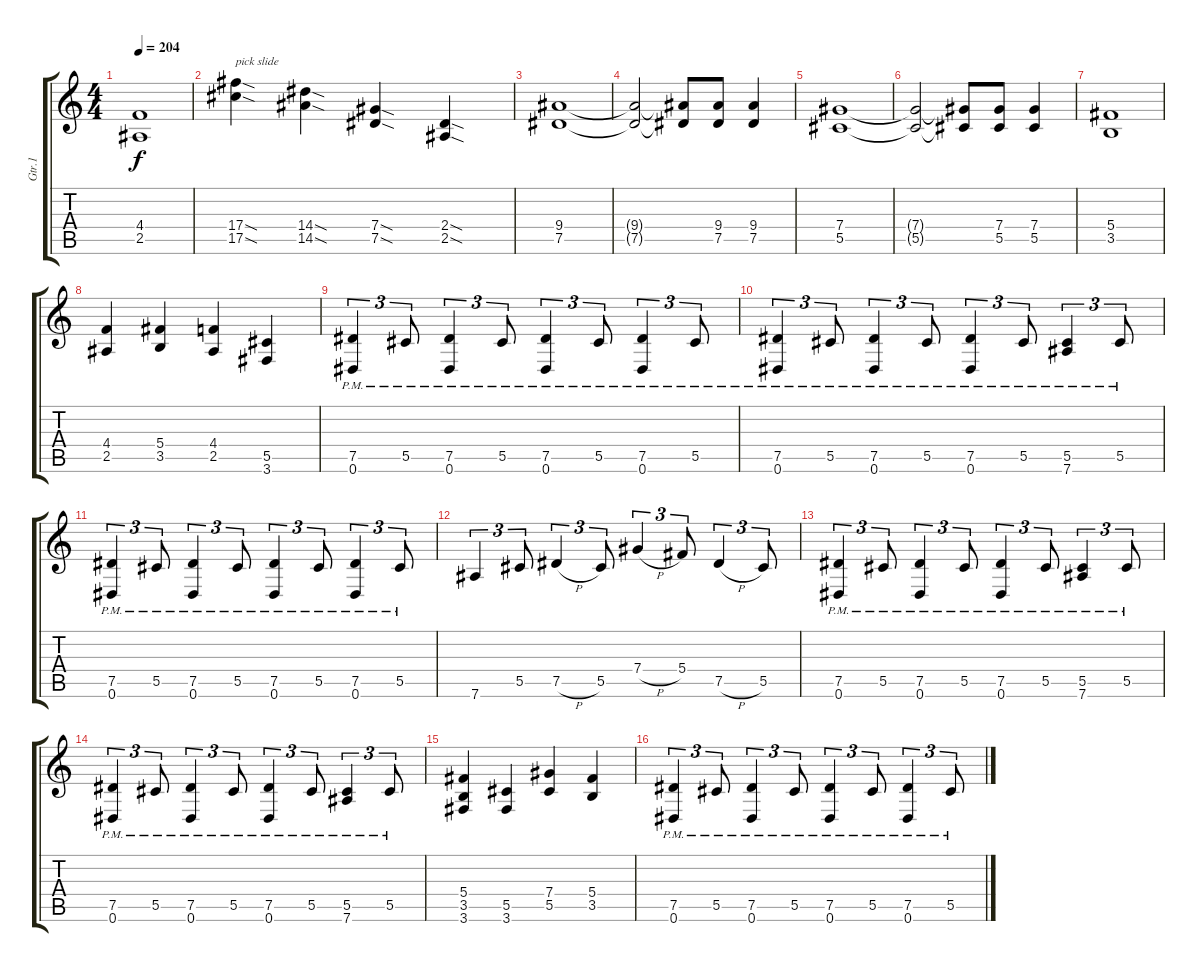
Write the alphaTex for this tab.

\track ("Gtr.1" "Gtr.1") {instrument distortionguitar}
\staff {score tabs}
\tuning (Eb4 Bb3 Gb3 Db3 Ab2 Eb2) {hide}
\ts (4 4)
\tempo 204
\clef g2
\ks c
(4.4 2.5).1{dy f} |
(17.4{sod} 17.5{sod}).4{txt "pick slide"} (14.4{sod} 14.5{sod}).4 (7.4{sod} 7.5{sod}).4 (2.4{sod} 2.5{sod}).4 |
(9.4 7.5).1 |
(9.4{t} 7.5{t}).2 (9.4{t} 7.5{t}).8 (9.4 7.5).8 (9.4 7.5).4 |
(7.4 5.5).1 |
(7.4{t} 5.5{t}).2 (7.4{t} 5.5{t}).8 (7.4 5.5).8 (7.4 5.5).4 |
(5.4 3.5).1 |
(4.4 2.5).4 (5.4 3.5).4 (4.4 2.5).4 (5.5 3.6).4 |
(7.5{pm} 0.6{pm}).4{tu (3 2)} 5.5{pm}.8{tu (3 2)} (7.5{pm} 0.6{pm}).4{tu (3 2)} 5.5{pm}.8{tu (3 2)} (7.5{pm} 0.6{pm}).4{tu (3 2)} 5.5{pm}.8{tu (3 2)} (7.5{pm} 0.6{pm}).4{tu (3 2)} 5.5{pm}.8{tu (3 2)} |
(7.5{pm} 0.6{pm}).4{tu (3 2)} 5.5{pm}.8{tu (3 2)} (7.5{pm} 0.6{pm}).4{tu (3 2)} 5.5{pm}.8{tu (3 2)} (7.5{pm} 0.6{pm}).4{tu (3 2)} 5.5{pm}.8{tu (3 2)} (5.5{pm} 7.6{pm}).4{tu (3 2)} 5.5{pm}.8{tu (3 2)} |
(7.5{pm} 0.6{pm}).4{tu (3 2)} 5.5{pm}.8{tu (3 2)} (7.5{pm} 0.6{pm}).4{tu (3 2)} 5.5{pm}.8{tu (3 2)} (7.5{pm} 0.6{pm}).4{tu (3 2)} 5.5{pm}.8{tu (3 2)} (7.5{pm} 0.6{pm}).4{tu (3 2)} 5.5{pm}.8{tu (3 2)} |
7.6.4{tu (3 2)} 5.5.8{tu (3 2)} 7.5{h}.4{tu (3 2)} 5.5.8{tu (3 2)} 7.4{h}.4{tu (3 2)} 5.4.8{tu (3 2)} 7.5{h}.4{tu (3 2)} 5.5.8{tu (3 2)} |
(7.5{pm} 0.6{pm}).4{tu (3 2)} 5.5{pm}.8{tu (3 2)} (7.5{pm} 0.6{pm}).4{tu (3 2)} 5.5{pm}.8{tu (3 2)} (7.5{pm} 0.6{pm}).4{tu (3 2)} 5.5{pm}.8{tu (3 2)} (5.5{pm} 7.6{pm}).4{tu (3 2)} 5.5{pm}.8{tu (3 2)} |
(7.5{pm} 0.6{pm}).4{tu (3 2)} 5.5{pm}.8{tu (3 2)} (7.5{pm} 0.6{pm}).4{tu (3 2)} 5.5{pm}.8{tu (3 2)} (7.5{pm} 0.6{pm}).4{tu (3 2)} 5.5{pm}.8{tu (3 2)} (5.5{pm} 7.6{pm}).4{tu (3 2)} 5.5{pm}.8{tu (3 2)} |
(5.4 3.5 3.6).4 (5.5 3.6).4 (7.4 5.5).4 (5.4 3.5).4 |
(7.5{pm} 0.6{pm}).4{tu (3 2)} 5.5{pm}.8{tu (3 2)} (7.5{pm} 0.6{pm}).4{tu (3 2)} 5.5{pm}.8{tu (3 2)} (7.5{pm} 0.6{pm}).4{tu (3 2)} 5.5{pm}.8{tu (3 2)} (7.5{pm} 0.6{pm}).4{tu (3 2)} 5.5{pm}.8{tu (3 2)}
